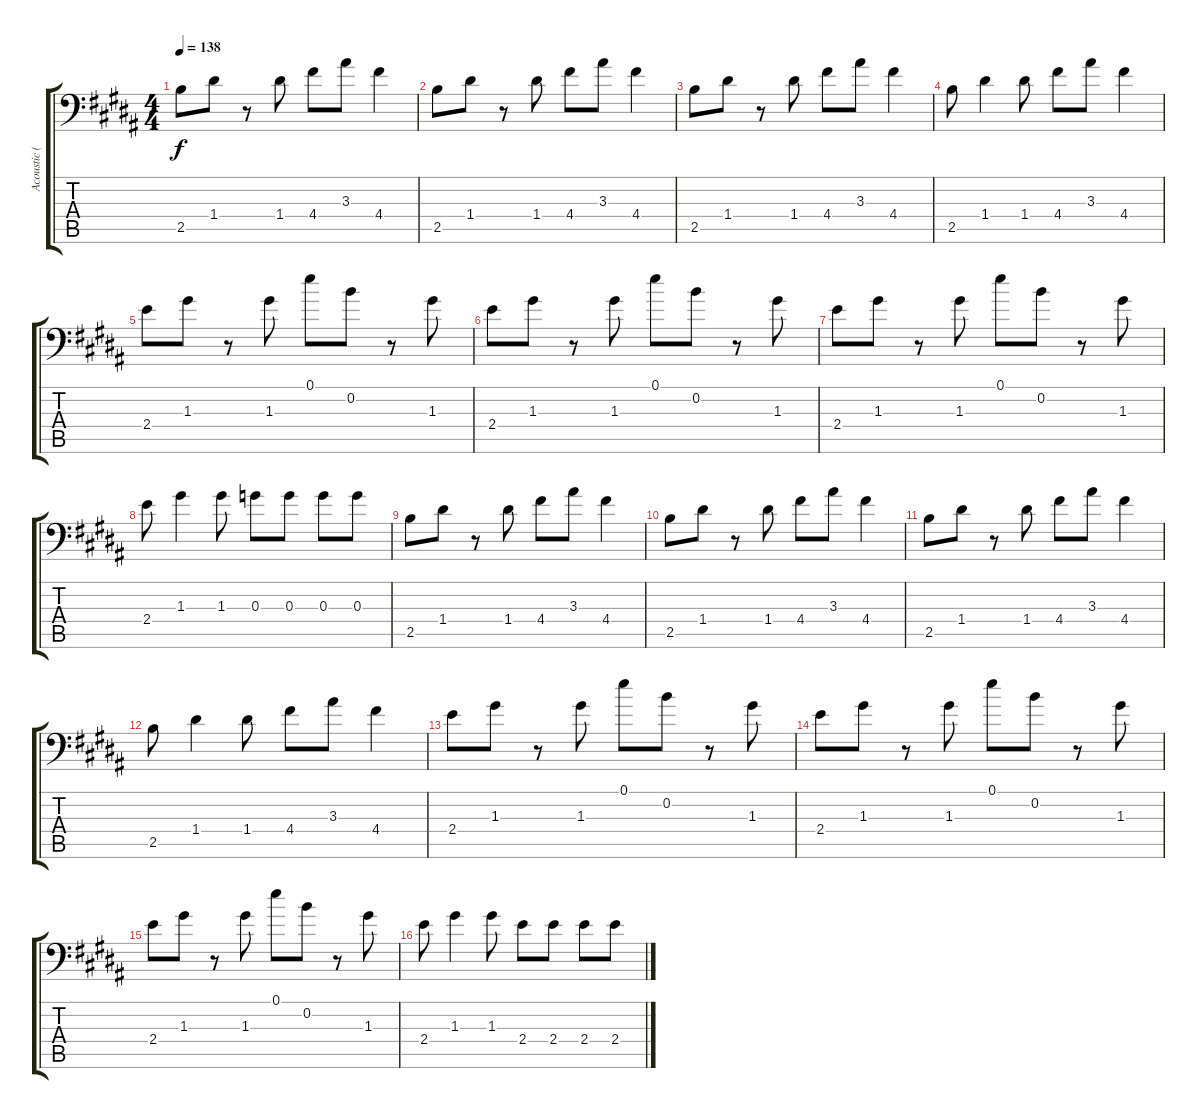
\track ("Acoustic (Bass)" "Acoustic (") {instrument acousticguitarsteel}
\staff {score tabs}
\tuning (E4 B3 G3 D3 A2 E2) {hide}
\ts (4 4)
\tempo 138
\clef f4
\ks b
2.5.8{dy f} 1.4.8 r.8 1.4.8 4.4.8 3.3.8 4.4.4 |
2.5.8 1.4.8 r.8 1.4.8 4.4.8 3.3.8 4.4.4 |
2.5.8 1.4.8 r.8 1.4.8 4.4.8 3.3.8 4.4.4 |
2.5.8 1.4.4 1.4.8 4.4.8 3.3.8 4.4.4 |
2.4.8 1.3.8 r.8 1.3.8 0.1.8 0.2.8 r.8 1.3.8 |
2.4.8 1.3.8 r.8 1.3.8 0.1.8 0.2.8 r.8 1.3.8 |
2.4.8 1.3.8 r.8 1.3.8 0.1.8 0.2.8 r.8 1.3.8 |
2.4.8 1.3.4 1.3.8 0.3.8 0.3.8 0.3.8 0.3.8 |
2.5.8 1.4.8 r.8 1.4.8 4.4.8 3.3.8 4.4.4 |
2.5.8 1.4.8 r.8 1.4.8 4.4.8 3.3.8 4.4.4 |
2.5.8 1.4.8 r.8 1.4.8 4.4.8 3.3.8 4.4.4 |
2.5.8 1.4.4 1.4.8 4.4.8 3.3.8 4.4.4 |
2.4.8 1.3.8 r.8 1.3.8 0.1.8 0.2.8 r.8 1.3.8 |
2.4.8 1.3.8 r.8 1.3.8 0.1.8 0.2.8 r.8 1.3.8 |
2.4.8 1.3.8 r.8 1.3.8 0.1.8 0.2.8 r.8 1.3.8 |
2.4.8 1.3.4 1.3.8 2.4.8 2.4.8 2.4.8 2.4.8
